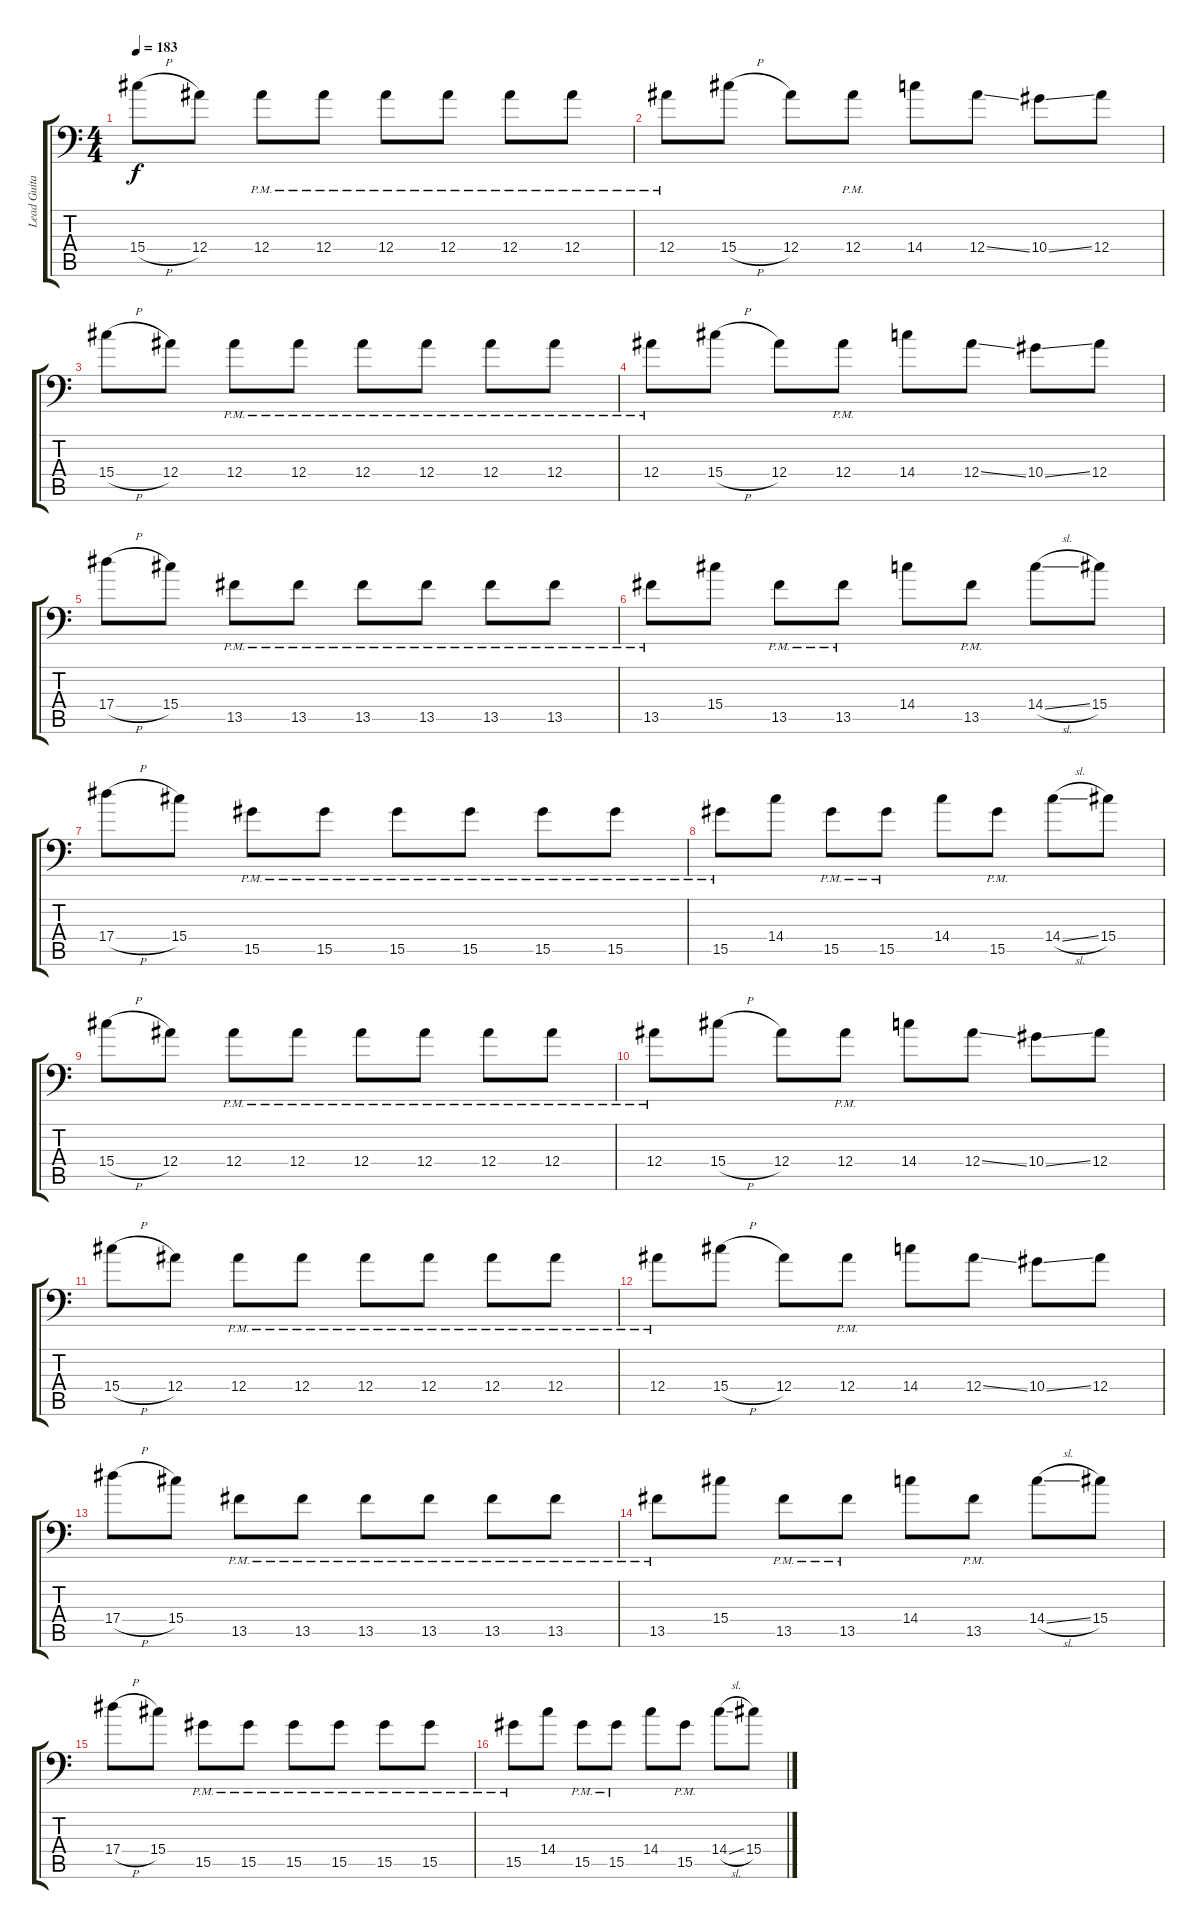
\track ("Lead Guitar #1" "Lead Guita") {instrument distortionguitar}
\staff {score tabs}
\tuning (C4 G3 Eb3 Bb2 F2 Bb1) {hide}
\ts (4 4)
\tempo 183
\clef f4
\ks c
15.4{h}.8{dy f} 12.4.8 12.4{pm}.8 12.4{pm}.8 12.4{pm}.8 12.4{pm}.8 12.4{pm}.8 12.4{pm}.8 |
12.4{pm}.8 15.4{h}.8 12.4.8 12.4{pm}.8 14.4.8 12.4{ss}.8 10.4{ss}.8 12.4.8 |
15.4{h}.8 12.4.8 12.4{pm}.8 12.4{pm}.8 12.4{pm}.8 12.4{pm}.8 12.4{pm}.8 12.4{pm}.8 |
12.4{pm}.8 15.4{h}.8 12.4.8 12.4{pm}.8 14.4.8 12.4{ss}.8 10.4{ss}.8 12.4.8 |
17.4{h}.8 15.4.8 13.5{pm}.8 13.5{pm}.8 13.5{pm}.8 13.5{pm}.8 13.5{pm}.8 13.5{pm}.8 |
13.5{pm}.8 15.4.8 13.5{pm}.8 13.5{pm}.8 14.4.8 13.5{pm}.8 14.4{sl}.8 15.4.8 |
17.4{h}.8 15.4.8 15.5{pm}.8 15.5{pm}.8 15.5{pm}.8 15.5{pm}.8 15.5{pm}.8 15.5{pm}.8 |
15.5{pm}.8 14.4.8 15.5{pm}.8 15.5{pm}.8 14.4.8 15.5{pm}.8 14.4{sl}.8 15.4.8 |
15.4{h}.8 12.4.8 12.4{pm}.8 12.4{pm}.8 12.4{pm}.8 12.4{pm}.8 12.4{pm}.8 12.4{pm}.8 |
12.4{pm}.8 15.4{h}.8 12.4.8 12.4{pm}.8 14.4.8 12.4{ss}.8 10.4{ss}.8 12.4.8 |
15.4{h}.8 12.4.8 12.4{pm}.8 12.4{pm}.8 12.4{pm}.8 12.4{pm}.8 12.4{pm}.8 12.4{pm}.8 |
12.4{pm}.8 15.4{h}.8 12.4.8 12.4{pm}.8 14.4.8 12.4{ss}.8 10.4{ss}.8 12.4.8 |
17.4{h}.8 15.4.8 13.5{pm}.8 13.5{pm}.8 13.5{pm}.8 13.5{pm}.8 13.5{pm}.8 13.5{pm}.8 |
13.5{pm}.8 15.4.8 13.5{pm}.8 13.5{pm}.8 14.4.8 13.5{pm}.8 14.4{sl}.8 15.4.8 |
17.4{h}.8 15.4.8 15.5{pm}.8 15.5{pm}.8 15.5{pm}.8 15.5{pm}.8 15.5{pm}.8 15.5{pm}.8 |
15.5{pm}.8 14.4.8 15.5{pm}.8 15.5{pm}.8 14.4.8 15.5{pm}.8 14.4{sl}.8 15.4.8
